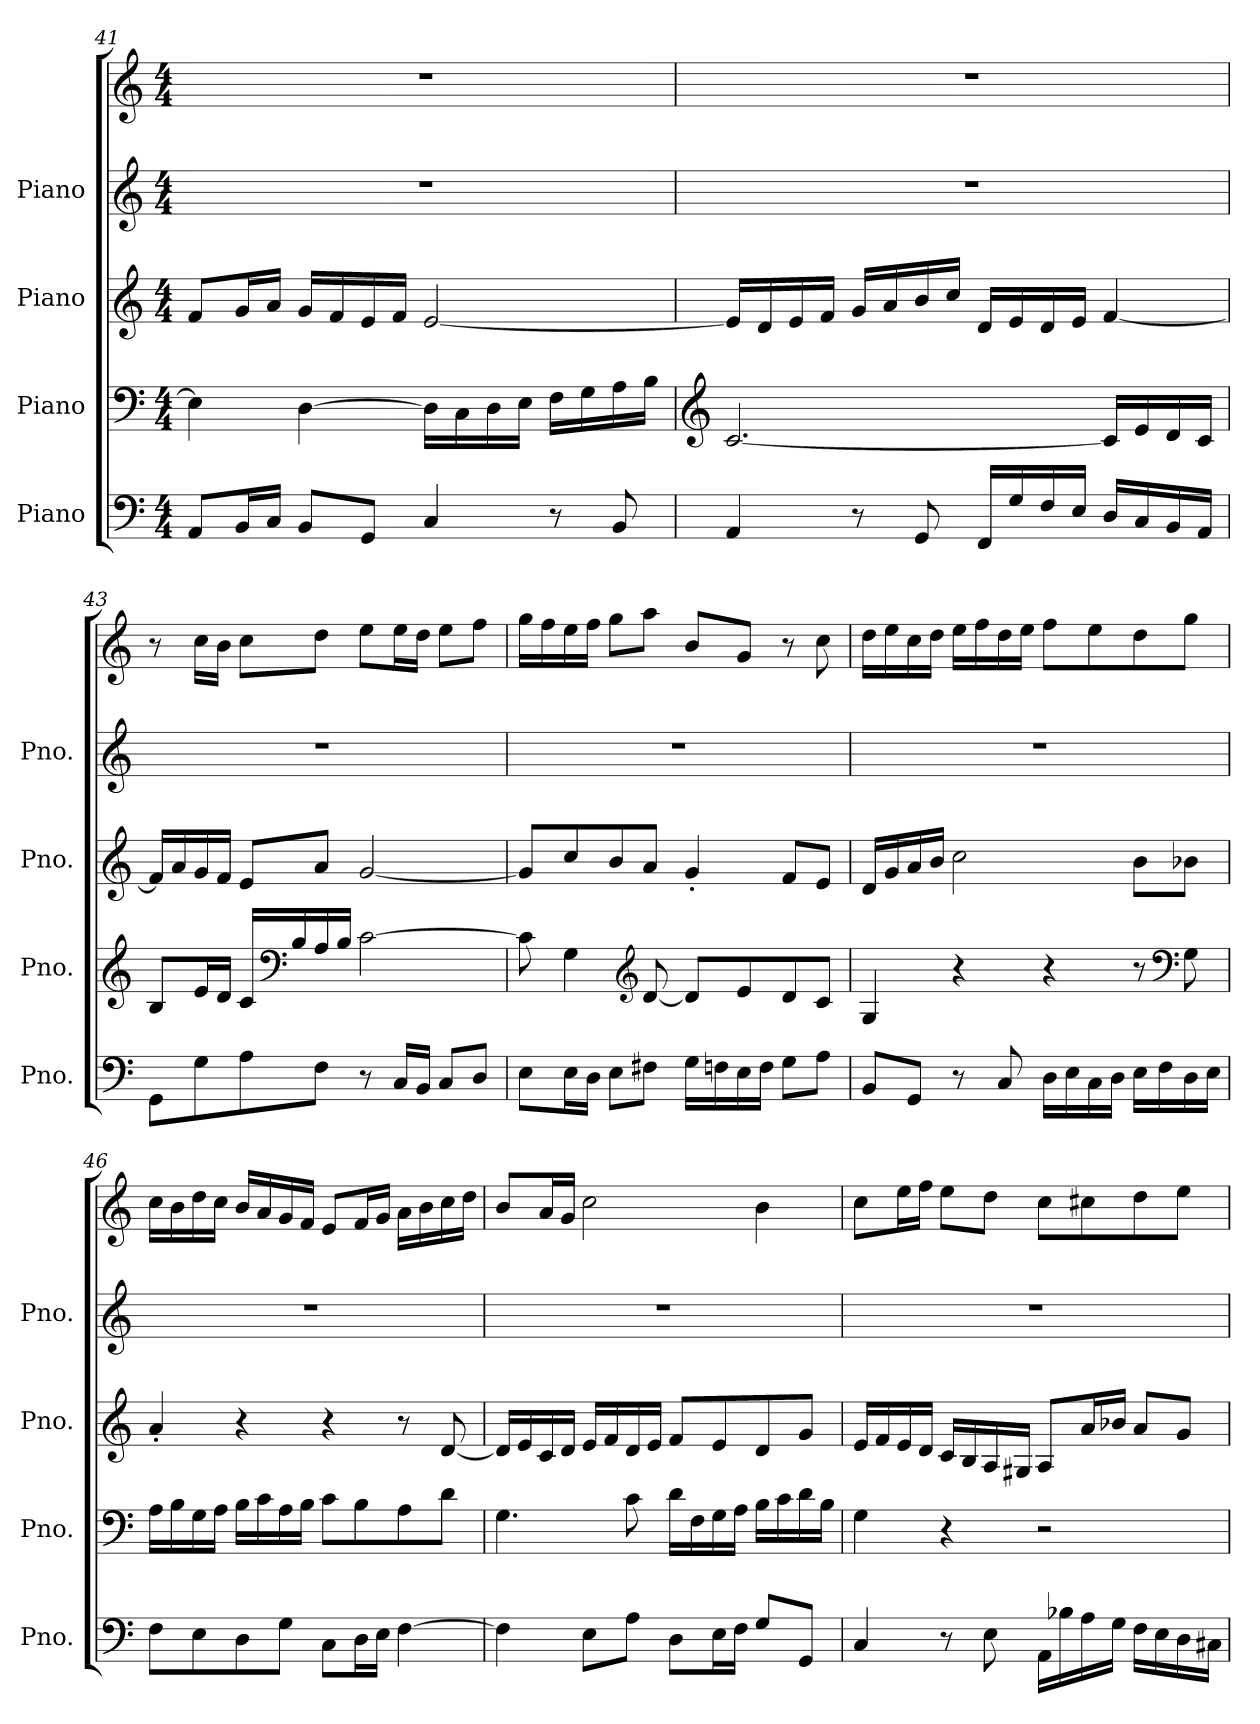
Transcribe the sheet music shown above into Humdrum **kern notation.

**kern	**kern	**kern	**kern	**kern
*part4	*part3	*part2	*part1	*part1
*staff5	*staff4	*staff3	*staff2	*staff1
*I"Piano	*I"Piano	*I"Piano	*I"Piano	*
*I'Pno.	*I'Pno.	*I'Pno.	*I'Pno.	*
*clefF4	*clefF4	*clefG2	*clefG2	*clefG2
*k[]	*k[]	*k[]	*k[]	*k[]
*M4/4	*M4/4	*M4/4	*M4/4	*M4/4
=41	=41	=41	=41	=41
8AA/L	4E\]	8f/L	1r	1r
16BB/L	.	16g/L	.	.
16C/JJ	.	16a/JJ	.	.
8BB/L	[4D\	16g/LL	.	.
.	.	16f/	.	.
8GG/J	.	16e/	.	.
.	.	16f/JJ	.	.
4C/	16D\LL]	[2e/	.	.
.	16C\	.	.	.
.	16D\	.	.	.
.	16E\JJ	.	.	.
8r	16F\LL	.	.	.
.	16G\	.	.	.
8BB/	16A\	.	.	.
.	16B\JJ	.	.	.
!!LO:PB:g=z
=42	=42	=42	=42	=42
*	*clefG2	*	*	*
4AA/	[2.c/	16e/LL]	1r	1r
.	.	16d/	.	.
.	.	16e/	.	.
.	.	16f/JJ	.	.
8r	.	16g/LL	.	.
.	.	16a/	.	.
8GG/	.	16b/	.	.
.	.	16cc/JJ	.	.
16FF/LL	.	16d/LL	.	.
16G/	.	16e/	.	.
16F/	.	16d/	.	.
16E/JJ	.	16e/JJ	.	.
16D/LL	16c/LL]	[4f/	.	.
16C/	16e/	.	.	.
16BB/	16d/	.	.	.
16AA/JJ	16c/JJ	.	.	.
=43	=43	=43	=43	=43
8GG\L	8B/L	16f/LL]	1r	8r
.	.	16a/	.	.
8G\	16e/L	16g/	.	16cc\LL
.	16d/JJ	16f/JJ	.	16b\JJ
8A\	16c/LL	8e/L	.	8cc\L
*	*clefF4	*	*	*
.	16B/	.	.	.
8F\J	16A/	8a/J	.	8dd\J
.	16B/JJ	.	.	.
8r	[2c\	[2g/	.	8ee\L
16C/LL	.	.	.	16ee\L
16BB/JJ	.	.	.	16dd\JJ
8C/L	.	.	.	8ee\L
8D/J	.	.	.	8ff\J
=44	=44	=44	=44	=44
8E\L	8c\]	8g/L]	1r	16gg\LL
.	.	.	.	16ff\
16E\L	4G\	8cc/	.	16ee\
16D\JJ	.	.	.	16ff\JJ
8E\L	.	8b/	.	8gg\L
*	*clefG2	*	*	*
8F#X\J	[8d/	8a/J	.	8aa\J
16G\LL	8d/L]	4g'/	.	8b/L
16Fn\	.	.	.	.
16E\	8e/	.	.	8g/J
16F\JJ	.	.	.	.
8G\L	8d/	8f/L	.	8r
8A\J	8c/J	8e/J	.	8cc\
!!LO:LB:g=z
=45	=45	=45	=45	=45
8BB/L	4G/	16d/LL	1r	16dd\LL
.	.	16g/	.	16ee\
8GG/J	.	16a/	.	16cc\
.	.	16b/JJ	.	16dd\JJ
8r	4r	2cc\	.	16ee\LL
.	.	.	.	16ff\
8C/	.	.	.	16dd\
.	.	.	.	16ee\JJ
16D\LL	4r	.	.	8ff\L
16E\	.	.	.	.
16C\	.	.	.	8ee\
16D\JJ	.	.	.	.
16E\LL	8r	8b\L	.	8dd\
16F\	.	.	.	.
*	*clefF4	*	*	*
16D\	8G\	8b-X\J	.	8gg\J
16E\JJ	.	.	.	.
=46	=46	=46	=46	=46
8F\L	16A\LL	4a'/	1r	16cc\LL
.	16B\	.	.	16b\
8E\	16G\	.	.	16dd\
.	16A\JJ	.	.	16cc\JJ
8D\	16B\LL	4r	.	16b/LL
.	16c\	.	.	16a/
8G\J	16A\	.	.	16g/
.	16B\JJ	.	.	16f/JJ
8C\L	8c\L	4r	.	8e/L
16D\L	8B\	.	.	16f/L
16E\JJ	.	.	.	16g/JJ
[4F\	8A\	8r	.	16a\LL
.	.	.	.	16b\
.	8d\J	[8d/	.	16cc\
.	.	.	.	16dd\JJ
!!LO:PB:g=z
=47	=47	=47	=47	=47
4F\]	4.G\	16d/LL]	1r	8b/L
.	.	16e/	.	.
.	.	16c/	.	16a/L
.	.	16d/JJ	.	16g/JJ
8E\L	.	16e/LL	.	2cc\
.	.	16f/	.	.
8A\J	8c\	16d/	.	.
.	.	16e/JJ	.	.
8D\L	16d\LL	8f/L	.	.
.	16F\	.	.	.
16E\L	16G\	8e/	.	.
16F\JJ	16A\JJ	.	.	.
8G/L	16B\LL	8d/	.	4b\
.	16c\	.	.	.
8GG/J	16d\	8g/J	.	.
.	16B\JJ	.	.	.
=48	=48	=48	=48	=48
4C/	4G\	16e/LL	1r	8cc\L
.	.	16f/	.	.
.	.	16e/	.	16ee\L
.	.	16d/JJ	.	16ff\JJ
8r	4r	16c/LL	.	8ee\L
.	.	16B/	.	.
8E\	.	16A/	.	8dd\J
.	.	16G#X/JJ	.	.
16AA\LL	2r	8A/L	.	8cc\L
16B-X\	.	.	.	.
16A\	.	16a/L	.	8cc#X\
16G\JJ	.	16b-X/JJ	.	.
16F\LL	.	8a/L	.	8dd\
16E\	.	.	.	.
16D\	.	8g/J	.	8ee\J
16C#X\JJ	.	.	.	.
=	=	=	=	=
*-	*-	*-	*-	*-
